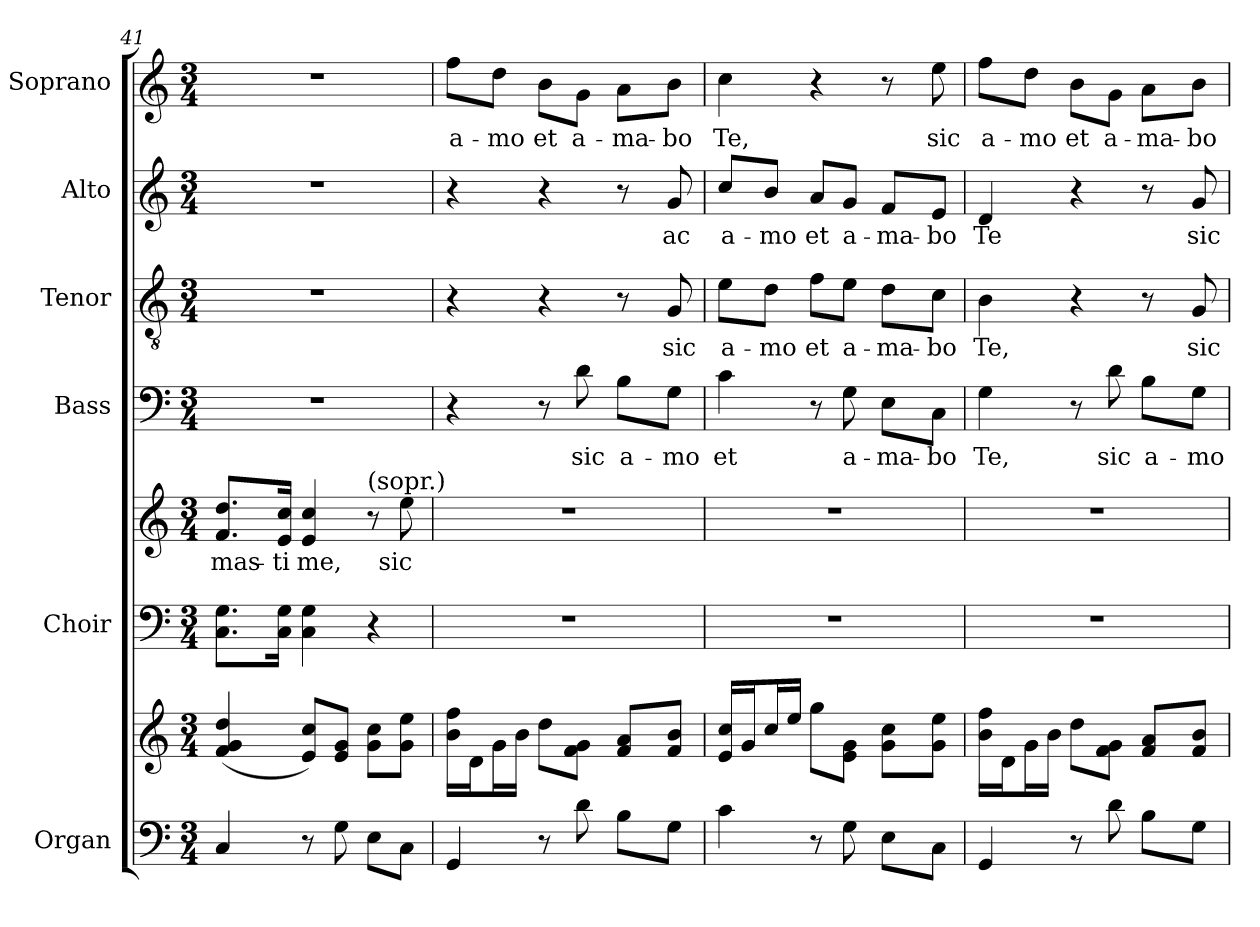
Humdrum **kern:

**kern	**kern	**kern	**kern	**text	**kern	**text	**kern	**text	**kern	**text	**kern	**text
*part6	*part6	*part5	*part5	*part5	*part4	*part4	*part3	*part3	*part2	*part2	*part1	*part1
*staff8	*staff7	*staff6	*staff5	*staff5	*staff4	*staff4	*staff3	*staff3	*staff2	*staff2	*staff1	*staff1
*I"Organ	*	*I"Choir	*	*	*I"Bass	*	*I"Tenor	*	*I"Alto	*	*I"Soprano	*
*I'Org.	*	*I'Choir	*	*	*I'B.	*	*I'T.	*	*I'A.	*	*I'S.	*
*clefF4	*clefG2	*clefF4	*clefG2	*	*clefF4	*	*clefGv2	*	*clefG2	*	*clefG2	*
*	*	*	*	*	*	*	*ITrd7c12	*	*	*	*	*
*k[]	*k[]	*k[]	*k[]	*	*k[]	*	*k[]	*	*k[]	*	*k[]	*
*C:	*C:	*C:	*C:	*	*C:	*	*C:	*	*C:	*	*C:	*
*M3/4	*M3/4	*M3/4	*M3/4	*	*M3/4	*	*M3/4	*	*M3/4	*	*M3/4	*
=41	=41	=41	=41	=41	=41	=41	=41	=41	=41	=41	=41	=41
!	!	!	!	!LO:LY:b:color=#000000	!LO:N:vis=1	!	!LO:N:vis=1	!	!LO:N:vis=1	!	!LO:N:vis=1	!
4Ci/	(4fi/ 4gi 4ddi	8.Ci\ 8.Gi\L	8.fi/ 8.ddi/L	-mas-	2.r	.	2.r	.	2.r	.	2.r	.
!	!	!	!	!LO:LY:b:color=#000000	!	!	!	!	!	!	!	!
.	.	16Ci\ 16Gi\Jk	16ei/ 16cci/Jk	-ti	.	.	.	.	.	.	.	.
!	!	!	!	!LO:LY:b:color=#000000	!	!	!	!	!	!	!	!
8r	8ei/ 8cci/L)	4Ci\ 4Gi	4ei/ 4cci	me,	.	.	.	.	.	.	.	.
8Gi\	8ei/ 8gi/J	.	.	.	.	.	.	.	.	.	.	.
!	!	!	!LO:TX:a:t=(sopr.)	!	!	!	!	!	!	!	!	!
8Ei\L	8gi\ 8cci\L	4r	8r	.	.	.	.	.	.	.	.	.
!	!	!	!	!LO:LY:b:color=#000000	!	!	!	!	!	!	!	!
8Ci\J	8gi\ 8eei\J	.	8eei\	sic	.	.	.	.	.	.	.	.
!!LO:PB:g=z
=42	=42	=42	=42	=42	=42	=42	=42	=42	=42	=42	=42	=42
!	!	!LO:N:vis=1	!LO:N:vis=1	!	!	!	!	!	!	!	!	!
!	!	!	!	!	!	!	!	!	!	!	!	!LO:LY:b:color=#000000
4GGi/	16bi\ 16ffi\LL	2.r	2.r	.	4r	.	4r	.	4r	.	8ffi\L	a-
.	16di\J	.	.	.	.	.	.	.	.	.	.	.
!	!	!	!	!	!	!	!	!	!	!	!	!LO:LY:b:color=#000000
.	16gi\L	.	.	.	.	.	.	.	.	.	8ddi\J	-mo
.	16bi\JJ	.	.	.	.	.	.	.	.	.	.	.
!	!	!	!	!	!	!	!	!	!	!	!	!LO:LY:b:color=#000000
8r	8ddi\L	.	.	.	8r	.	4r	.	4r	.	8bi\L	et
!	!	!	!	!	!	!LO:LY:b:color=#000000	!	!	!	!	!	!
!	!	!	!	!	!	!	!	!	!	!	!	!LO:LY:b:color=#000000
8di\	8fi\ 8gi\J	.	.	.	8di\	sic	.	.	.	.	8gi\J	a-
!	!	!	!	!	!	!LO:LY:b:color=#000000	!	!	!	!	!	!
!	!	!	!	!	!	!	!	!	!	!	!	!LO:LY:b:color=#000000
8Bi\L	8fi/ 8ai/L	.	.	.	8Bi\L	a-	8r	.	8r	.	8ai\L	-ma-
!	!	!	!	!	!	!LO:LY:b:color=#000000	!	!	!	!	!	!
!	!	!	!	!	!	!	!	!LO:LY:b:color=#000000	!	!	!	!
!	!	!	!	!	!	!	!	!	!	!LO:LY:b:color=#000000	!	!
!	!	!	!	!	!	!	!	!	!	!	!	!LO:LY:b:color=#000000
8Gi\J	8fi/ 8bi/J	.	.	.	8Gi\J	-mo	8GGi/	sic	8gi/	ac	8bi\J	-bo
=43	=43	=43	=43	=43	=43	=43	=43	=43	=43	=43	=43	=43
!	!	!LO:N:vis=1	!LO:N:vis=1	!	!	!	!	!	!	!	!	!
!	!	!	!	!	!	!LO:LY:b:color=#000000	!	!	!	!	!	!
!	!	!	!	!	!	!	!	!LO:LY:b:color=#000000	!	!	!	!
!	!	!	!	!	!	!	!	!	!	!LO:LY:b:color=#000000	!	!
!	!	!	!	!	!	!	!	!	!	!	!	!LO:LY:b:color=#000000
4ci\	16ei/ 16cci/LL	2.r	2.r	.	4ci\	et	8Ei\L	a-	8cci/L	a-	4cci\	Te,
.	16gi/J	.	.	.	.	.	.	.	.	.	.	.
!	!	!	!	!	!	!	!	!LO:LY:b:color=#000000	!	!	!	!
!	!	!	!	!	!	!	!	!	!	!LO:LY:b:color=#000000	!	!
.	16cci/L	.	.	.	.	.	8Di\J	-mo	8bi/J	-mo	.	.
.	16eei/JJ	.	.	.	.	.	.	.	.	.	.	.
!	!	!	!	!	!	!	!	!LO:LY:b:color=#000000	!	!	!	!
!	!	!	!	!	!	!	!	!	!	!LO:LY:b:color=#000000	!	!
8r	8ggi\L	.	.	.	8r	.	8Fi\L	et	8ai/L	et	4r	.
!	!	!	!	!	!	!LO:LY:b:color=#000000	!	!	!	!	!	!
!	!	!	!	!	!	!	!	!LO:LY:b:color=#000000	!	!	!	!
!	!	!	!	!	!	!	!	!	!	!LO:LY:b:color=#000000	!	!
8Gi\	8ei\ 8gi\J	.	.	.	8Gi\	a-	8Ei\J	a-	8gi/J	a-	.	.
!	!	!	!	!	!	!LO:LY:b:color=#000000	!	!	!	!	!	!
!	!	!	!	!	!	!	!	!LO:LY:b:color=#000000	!	!	!	!
!	!	!	!	!	!	!	!	!	!	!LO:LY:b:color=#000000	!	!
8Ei\L	8gi\ 8cci\L	.	.	.	8Ei\L	-ma-	8Di\L	-ma-	8fi/L	-ma-	8r	.
!	!	!	!	!	!	!LO:LY:b:color=#000000	!	!	!	!	!	!
!	!	!	!	!	!	!	!	!LO:LY:b:color=#000000	!	!	!	!
!	!	!	!	!	!	!	!	!	!	!LO:LY:b:color=#000000	!	!
!	!	!	!	!	!	!	!	!	!	!	!	!LO:LY:b:color=#000000
8Ci\J	8gi\ 8eei\J	.	.	.	8Ci\J	-bo	8Ci\J	-bo	8ei/J	-bo	8eei\	sic
=44	=44	=44	=44	=44	=44	=44	=44	=44	=44	=44	=44	=44
!	!	!LO:N:vis=1	!LO:N:vis=1	!	!	!	!	!	!	!	!	!
!	!	!	!	!	!	!LO:LY:b:color=#000000	!	!	!	!	!	!
!	!	!	!	!	!	!	!	!LO:LY:b:color=#000000	!	!	!	!
!	!	!	!	!	!	!	!	!	!	!LO:LY:b:color=#000000	!	!
!	!	!	!	!	!	!	!	!	!	!	!	!LO:LY:b:color=#000000
4GGi/	16bi\ 16ffi\LL	2.r	2.r	.	4Gi\	Te,	4BBi\	Te,	4di/	Te	8ffi\L	a-
.	16di\J	.	.	.	.	.	.	.	.	.	.	.
!	!	!	!	!	!	!	!	!	!	!	!	!LO:LY:b:color=#000000
.	16gi\L	.	.	.	.	.	.	.	.	.	8ddi\J	-mo
.	16bi\JJ	.	.	.	.	.	.	.	.	.	.	.
!	!	!	!	!	!	!	!	!	!	!	!	!LO:LY:b:color=#000000
8r	8ddi\L	.	.	.	8r	.	4r	.	4r	.	8bi\L	et
!	!	!	!	!	!	!LO:LY:b:color=#000000	!	!	!	!	!	!
!	!	!	!	!	!	!	!	!	!	!	!	!LO:LY:b:color=#000000
8di\	8fi\ 8gi\J	.	.	.	8di\	sic	.	.	.	.	8gi\J	a-
!	!	!	!	!	!	!LO:LY:b:color=#000000	!	!	!	!	!	!
!	!	!	!	!	!	!	!	!	!	!	!	!LO:LY:b:color=#000000
8Bi\L	8fi/ 8ai/L	.	.	.	8Bi\L	a-	8r	.	8r	.	8ai\L	-ma-
!	!	!	!	!	!	!LO:LY:b:color=#000000	!	!	!	!	!	!
!	!	!	!	!	!	!	!	!LO:LY:b:color=#000000	!	!	!	!
!	!	!	!	!	!	!	!	!	!	!LO:LY:b:color=#000000	!	!
!	!	!	!	!	!	!	!	!	!	!	!	!LO:LY:b:color=#000000
8Gi\J	8fi/ 8bi/J	.	.	.	8Gi\J	-mo	8GGi/	sic	8gi/	sic	8bi\J	-bo
=	=	=	=	=	=	=	=	=	=	=	=	=
*-	*-	*-	*-	*-	*-	*-	*-	*-	*-	*-	*-	*-
